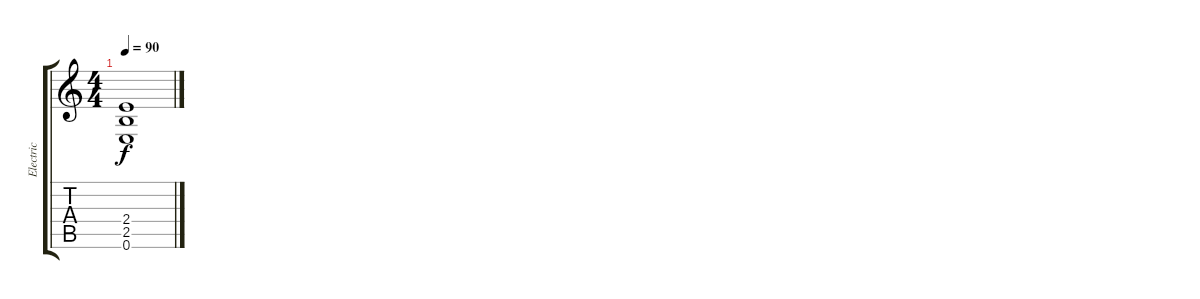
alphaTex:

\track ("Electric" "Electric") {instrument overdrivenguitar}
\staff {score tabs}
\tuning (E4 B3 G3 D3 A2 E2) {hide}
\ts (4 4)
\tempo 90
\clef g2
\ks c
(2.4{t} 2.5{t} 0.6{t}).1{dy f}
